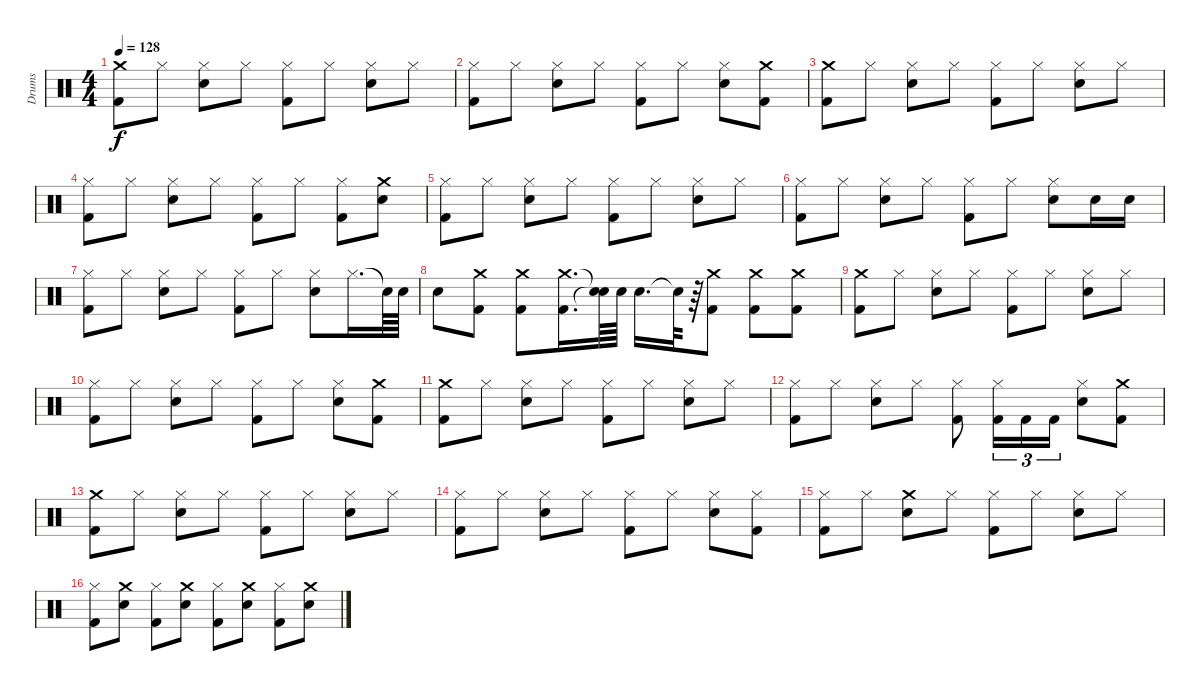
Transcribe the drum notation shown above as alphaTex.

\track ("Drums" "Drums") {instrument percussion}
\staff {score}
\articulation defaults
\ts (4 4)
\tempo 128
\clef neutral
\ks c
("Crash medium (hit)" "Kick (hit) 2").8{dy f} "Hi-Hat (closed)".8 ("Snare (hit) 2" "Hi-Hat (closed)").8 "Hi-Hat (closed)".8 ("Kick (hit) 2" "Hi-Hat (closed)").8 "Hi-Hat (closed)".8 ("Snare (hit) 2" "Hi-Hat (closed)").8 "Hi-Hat (closed)".8 |
("Kick (hit) 2" "Hi-Hat (closed)").8 "Hi-Hat (closed)".8 ("Snare (hit) 2" "Hi-Hat (closed)").8 "Hi-Hat (closed)".8 ("Kick (hit) 2" "Hi-Hat (closed)").8 "Hi-Hat (closed)".8 ("Snare (hit) 2" "Hi-Hat (closed)").8 ("Crash medium (hit)" "Kick (hit) 2").8 |
("Crash medium (hit)" "Kick (hit) 2").8 "Hi-Hat (closed)".8 ("Snare (hit) 2" "Hi-Hat (closed)").8 "Hi-Hat (closed)".8 ("Kick (hit) 2" "Hi-Hat (closed)").8 "Hi-Hat (closed)".8 ("Snare (hit) 2" "Hi-Hat (closed)").8 "Hi-Hat (closed)".8 |
("Kick (hit) 2" "Hi-Hat (closed)").8 "Hi-Hat (closed)".8 ("Snare (hit) 2" "Hi-Hat (closed)").8 "Hi-Hat (closed)".8 ("Kick (hit) 2" "Hi-Hat (closed)").8 "Hi-Hat (closed)".8 ("Kick (hit) 2" "Hi-Hat (closed)").8 ("Crash medium (hit)" "Snare (hit) 2").8 |
("Kick (hit) 2" "Hi-Hat (closed)").8 "Hi-Hat (closed)".8 ("Snare (hit) 2" "Hi-Hat (closed)").8 "Hi-Hat (closed)".8 ("Kick (hit) 2" "Hi-Hat (closed)").8 "Hi-Hat (closed)".8 ("Snare (hit) 2" "Hi-Hat (closed)").8 "Hi-Hat (closed)".8 |
("Hi-Hat (closed)" "Kick (hit) 2").8 "Hi-Hat (closed)".8 ("Snare (hit) 2" "Hi-Hat (closed)").8 "Hi-Hat (closed)".8 ("Hi-Hat (closed)" "Kick (hit) 2").8 "Hi-Hat (closed)".8 ("Snare (hit) 2" "Hi-Hat (closed)").8 "Snare (hit) 2".16 "Snare (hit) 2".16 |
("Kick (hit) 2" "Hi-Hat (closed)").8 "Hi-Hat (closed)".8 ("Snare (hit) 2" "Hi-Hat (closed)").8 "Hi-Hat (closed)".8 ("Kick (hit) 2" "Hi-Hat (closed)").8 "Hi-Hat (closed)".8 ("Snare (hit) 2" "Hi-Hat (closed)").8 "Hi-Hat (closed)".16{d} "Snare (hit)"{t}.64 "Snare (hit) 2".64 |
"Snare (hit) 2".8 ("Kick (hit) 2" "Crash medium (hit)").8 ("Kick (hit) 2" "Crash medium (hit)").8 ("Kick (hit) 2" "Crash medium (hit)").16{d} ("Snare (hit)"{t} "Snare (hit)"{t}).64 "Snare (hit) 2".64 "Snare (hit) 2".16{d} "Snare (hit)"{t}.64 r.64 ("Kick (hit) 2" "Crash medium (hit)").8 ("Kick (hit) 2" "Crash medium (hit)").8 ("Kick (hit) 2" "Crash medium (hit)").8 |
("Kick (hit) 2" "Crash medium (hit)").8 "Hi-Hat (closed)".8 ("Hi-Hat (closed)" "Snare (hit) 2").8 "Hi-Hat (closed)".8 ("Kick (hit) 2" "Hi-Hat (closed)").8 "Hi-Hat (closed)".8 ("Snare (hit) 2" "Hi-Hat (closed)").8 "Hi-Hat (closed)".8 |
("Kick (hit) 2" "Hi-Hat (closed)").8 "Hi-Hat (closed)".8 ("Snare (hit) 2" "Hi-Hat (closed)").8 "Hi-Hat (closed)".8 ("Kick (hit) 2" "Hi-Hat (closed)").8 "Hi-Hat (closed)".8 ("Snare (hit) 2" "Hi-Hat (closed)").8 ("Kick (hit) 2" "Crash medium (hit)").8 |
("Kick (hit) 2" "Crash medium (hit)").8 "Hi-Hat (closed)".8 ("Snare (hit) 2" "Hi-Hat (closed)").8 "Hi-Hat (closed)".8 ("Kick (hit) 2" "Hi-Hat (closed)").8 "Hi-Hat (closed)".8 ("Snare (hit) 2" "Hi-Hat (closed)").8 "Hi-Hat (closed)".8 |
("Kick (hit) 2" "Hi-Hat (closed)").8 "Hi-Hat (closed)".8 ("Snare (hit) 2" "Hi-Hat (closed)").8 "Hi-Hat (closed)".8 ("Kick (hit) 2" "Hi-Hat (closed)").8 ("Kick (hit) 2" "Hi-Hat (closed)").16{tu (3 2)} "Kick (hit) 2".16{tu (3 2)} "Kick (hit) 2".16{tu (3 2)} ("Snare (hit) 2" "Hi-Hat (closed)").8 ("Kick (hit) 2" "Crash medium (hit)").8 |
("Crash medium (hit)" "Kick (hit) 2").8 "Hi-Hat (closed)".8 ("Snare (hit) 2" "Hi-Hat (closed)").8 "Hi-Hat (closed)".8 ("Kick (hit) 2" "Hi-Hat (closed)").8 "Hi-Hat (closed)".8 ("Snare (hit) 2" "Hi-Hat (closed)").8 "Hi-Hat (closed)".8 |
("Kick (hit) 2" "Hi-Hat (closed)").8 "Hi-Hat (closed)".8 ("Snare (hit) 2" "Hi-Hat (closed)").8 "Hi-Hat (closed)".8 ("Kick (hit) 2" "Hi-Hat (closed)").8 "Hi-Hat (closed)".8 ("Snare (hit) 2" "Hi-Hat (closed)").8 ("Kick (hit) 2" "Hi-Hat (closed)").8 |
("Kick (hit) 2" "Hi-Hat (closed)").8 "Hi-Hat (closed)".8 ("Crash medium (hit)" "Snare (hit) 2").8 "Hi-Hat (closed)".8 ("Kick (hit) 2" "Hi-Hat (closed)").8 "Hi-Hat (closed)".8 ("Snare (hit) 2" "Hi-Hat (closed)").8 "Hi-Hat (closed)".8 |
("Kick (hit) 2" "Hi-Hat (closed)").8 ("Crash medium (hit)" "Snare (hit) 2").8 ("Kick (hit) 2" "Hi-Hat (closed)").8 ("Snare (hit) 2" "Crash medium (hit)").8 ("Kick (hit) 2" "Hi-Hat (closed)").8 ("Crash medium (hit)" "Snare (hit) 2").8 ("Kick (hit) 2" "Hi-Hat (closed)").8 ("Crash medium (hit)" "Snare (hit) 2").8
